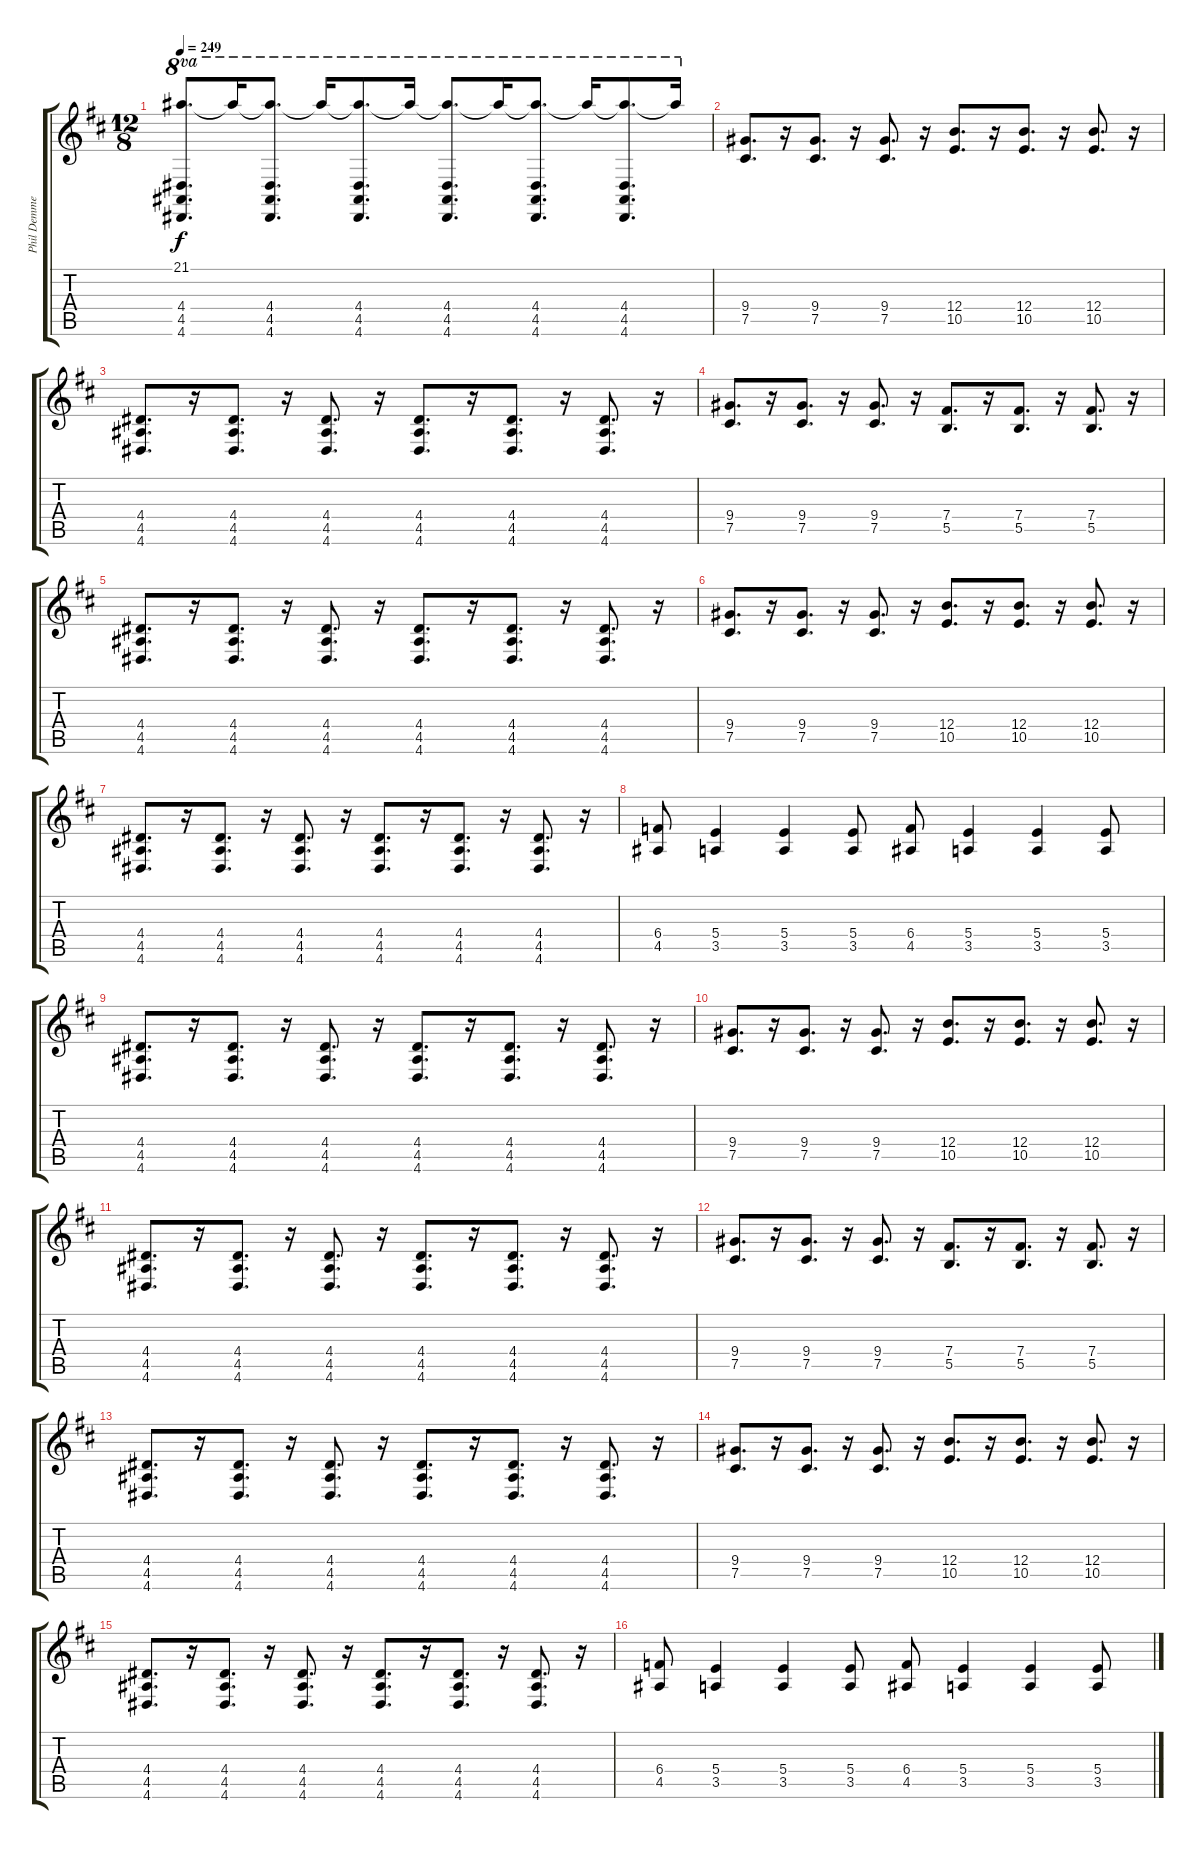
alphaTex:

\track ("Phil Demmel" "Phil Demme") {instrument distortionguitar}
\staff {score tabs}
\tuning (Db4 Ab3 E3 B2 Gb2 B1) {hide}
\ts (12 8)
\tempo 249
\clef g2
\ks d
(21.1 4.4 4.5 4.6).8{d ot 8va dy f} 21.1{t}.16{ot 8va} (21.1{t} 4.4 4.5 4.6).8{d ot 8va} 21.1{t}.16{ot 8va} (21.1{t} 4.4 4.5 4.6).8{d ot 8va} 21.1{t}.16{ot 8va} (21.1{t} 4.4 4.5 4.6).8{d ot 8va} 21.1{t}.16{ot 8va} (21.1{t} 4.4 4.5 4.6).8{d ot 8va} 21.1{t}.16{ot 8va} (21.1{t} 4.4 4.5 4.6).8{d ot 8va} 21.1{t}.16{ot 8va} |
(9.4 7.5).8{d} r.16 (9.4 7.5).8{d} r.16 (9.4 7.5).8{d} r.16 (12.4 10.5).8{d} r.16 (12.4 10.5).8{d} r.16 (12.4 10.5).8{d} r.16 |
(4.4 4.5 4.6).8{d} r.16 (4.4 4.5 4.6).8{d} r.16 (4.4 4.5 4.6).8{d} r.16 (4.4 4.5 4.6).8{d} r.16 (4.4 4.5 4.6).8{d} r.16 (4.4 4.5 4.6).8{d} r.16 |
(9.4 7.5).8{d} r.16 (9.4 7.5).8{d} r.16 (9.4 7.5).8{d} r.16 (7.4 5.5).8{d} r.16 (7.4 5.5).8{d} r.16 (7.4 5.5).8{d} r.16 |
(4.4 4.5 4.6).8{d} r.16 (4.4 4.5 4.6).8{d} r.16 (4.4 4.5 4.6).8{d} r.16 (4.4 4.5 4.6).8{d} r.16 (4.4 4.5 4.6).8{d} r.16 (4.4 4.5 4.6).8{d} r.16 |
(9.4 7.5).8{d} r.16 (9.4 7.5).8{d} r.16 (9.4 7.5).8{d} r.16 (12.4 10.5).8{d} r.16 (12.4 10.5).8{d} r.16 (12.4 10.5).8{d} r.16 |
(4.4 4.5 4.6).8{d} r.16 (4.4 4.5 4.6).8{d} r.16 (4.4 4.5 4.6).8{d} r.16 (4.4 4.5 4.6).8{d} r.16 (4.4 4.5 4.6).8{d} r.16 (4.4 4.5 4.6).8{d} r.16 |
(6.4 4.5).8 (5.4 3.5).4 (5.4 3.5).4 (5.4 3.5).8 (6.4 4.5).8 (5.4 3.5).4 (5.4 3.5).4 (5.4 3.5).8 |
(4.4 4.5 4.6).8{d} r.16 (4.4 4.5 4.6).8{d} r.16 (4.4 4.5 4.6).8{d} r.16 (4.4 4.5 4.6).8{d} r.16 (4.4 4.5 4.6).8{d} r.16 (4.4 4.5 4.6).8{d} r.16 |
(9.4 7.5).8{d} r.16 (9.4 7.5).8{d} r.16 (9.4 7.5).8{d} r.16 (12.4 10.5).8{d} r.16 (12.4 10.5).8{d} r.16 (12.4 10.5).8{d} r.16 |
(4.4 4.5 4.6).8{d} r.16 (4.4 4.5 4.6).8{d} r.16 (4.4 4.5 4.6).8{d} r.16 (4.4 4.5 4.6).8{d} r.16 (4.4 4.5 4.6).8{d} r.16 (4.4 4.5 4.6).8{d} r.16 |
(9.4 7.5).8{d} r.16 (9.4 7.5).8{d} r.16 (9.4 7.5).8{d} r.16 (7.4 5.5).8{d} r.16 (7.4 5.5).8{d} r.16 (7.4 5.5).8{d} r.16 |
(4.4 4.5 4.6).8{d} r.16 (4.4 4.5 4.6).8{d} r.16 (4.4 4.5 4.6).8{d} r.16 (4.4 4.5 4.6).8{d} r.16 (4.4 4.5 4.6).8{d} r.16 (4.4 4.5 4.6).8{d} r.16 |
(9.4 7.5).8{d} r.16 (9.4 7.5).8{d} r.16 (9.4 7.5).8{d} r.16 (12.4 10.5).8{d} r.16 (12.4 10.5).8{d} r.16 (12.4 10.5).8{d} r.16 |
(4.4 4.5 4.6).8{d} r.16 (4.4 4.5 4.6).8{d} r.16 (4.4 4.5 4.6).8{d} r.16 (4.4 4.5 4.6).8{d} r.16 (4.4 4.5 4.6).8{d} r.16 (4.4 4.5 4.6).8{d} r.16 |
(6.4 4.5).8 (5.4 3.5).4 (5.4 3.5).4 (5.4 3.5).8 (6.4 4.5).8 (5.4 3.5).4 (5.4 3.5).4 (5.4 3.5).8
